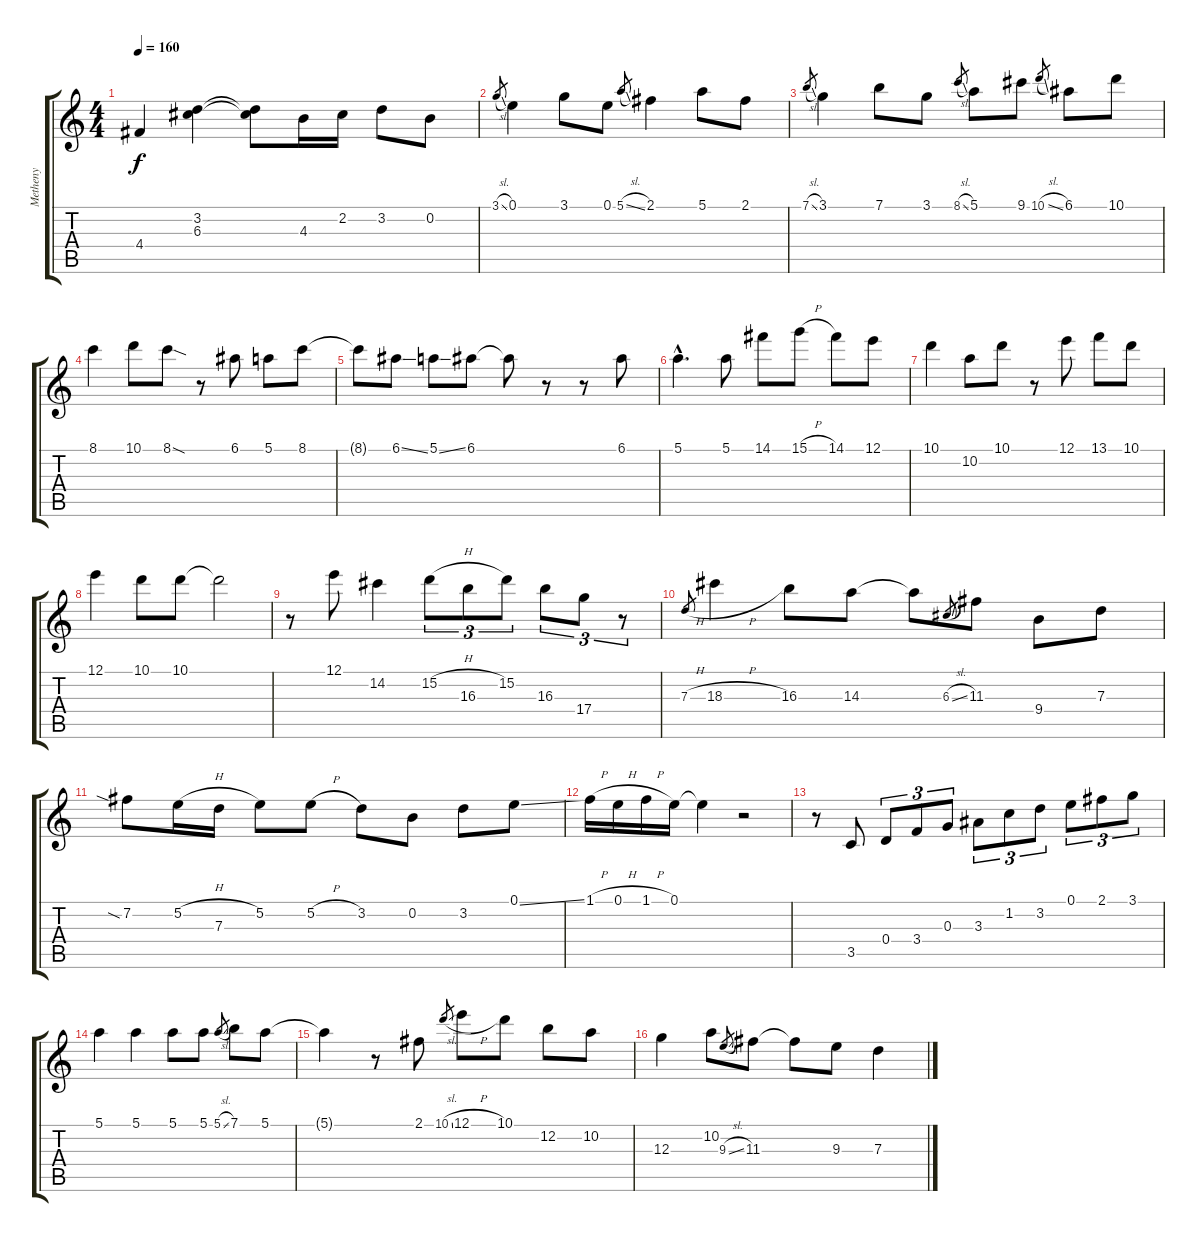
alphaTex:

\track ("Metheny" "Metheny") {instrument electricguitarjazz}
\staff {score tabs}
\tuning (E4 B3 G3 D3 A2 E2) {hide}
\ts (4 4)
\tempo 160
\clef g2
\ks c
4.4.4{dy f} (3.2 6.3).4 (3.2{t} 6.3{t}).8 4.3.16 2.2.16 3.2.8 0.2.8 |
3.1{sl}.8{gr} 0.1.4 3.1.8 0.1.8 5.1{sl}.8{gr} 2.1.4 5.1.8 2.1.8 |
7.1{sl}.8{gr} 3.1.4 7.1.8 3.1.8 8.1{sl}.8{gr} 5.1.8 9.1.8 10.1{sl}.8{gr} 6.1.8 10.1.8 |
8.1.4 10.1.8 8.1{sod}.8 r.8 6.1.8 5.1.8 8.1.8 |
8.1{t}.8 6.1{ss}.8 5.1{ss}.8 6.1.8 6.1{t}.8 r.8 r.8 6.1.8 |
5.1{hac}.4{d} 5.1.8 14.1.8 15.1{h}.8 14.1.8 12.1.8 |
10.1.4 10.2.8 10.1.8 r.8 12.1.8 13.1.8 10.1.8 |
12.1.4 10.1.8 10.1.8 10.1{t}.2 |
r.8 12.1.8 14.2.4 15.2{h}.8{tu (3 2)} 16.3.8{tu (3 2)} 15.2.8{tu (3 2)} 16.3.8{tu (3 2)} 17.4.8{tu (3 2)} r.8{tu (3 2)} |
7.3{h}.8{gr} 18.3{h}.4 16.3.8 14.3.8 14.3{t}.8 6.3{sl}.8{gr} 11.3.8 9.4.8 7.3.8 |
7.2{sia}.8 5.2{h}.16 7.3.16 5.2.8 5.2{h}.8 3.2.8 0.2.8 3.2.8 0.1{ss}.8 |
1.1{h}.16 0.1{h}.16 1.1{h}.16 0.1.16 0.1{t}.4 r.2 |
r.8 3.5.8 0.4.8{tu (3 2)} 3.4.8{tu (3 2)} 0.3.8{tu (3 2)} 3.3.8{tu (3 2)} 1.2.8{tu (3 2)} 3.2.8{tu (3 2)} 0.1.8{tu (3 2)} 2.1.8{tu (3 2)} 3.1.8{tu (3 2)} |
5.1.4 5.1.4 5.1.8 5.1.8 5.1{sl}.8{gr} 7.1.8 5.1.8 |
5.1{t}.4 r.8 2.1.8 10.1{sl}.8{gr} 12.1{h}.8 10.1.8 12.2.8 10.2.8 |
12.3.4 10.2.8 9.3{sl}.8{gr} 11.3.8 11.3{t}.8 9.3.8 7.3.4
